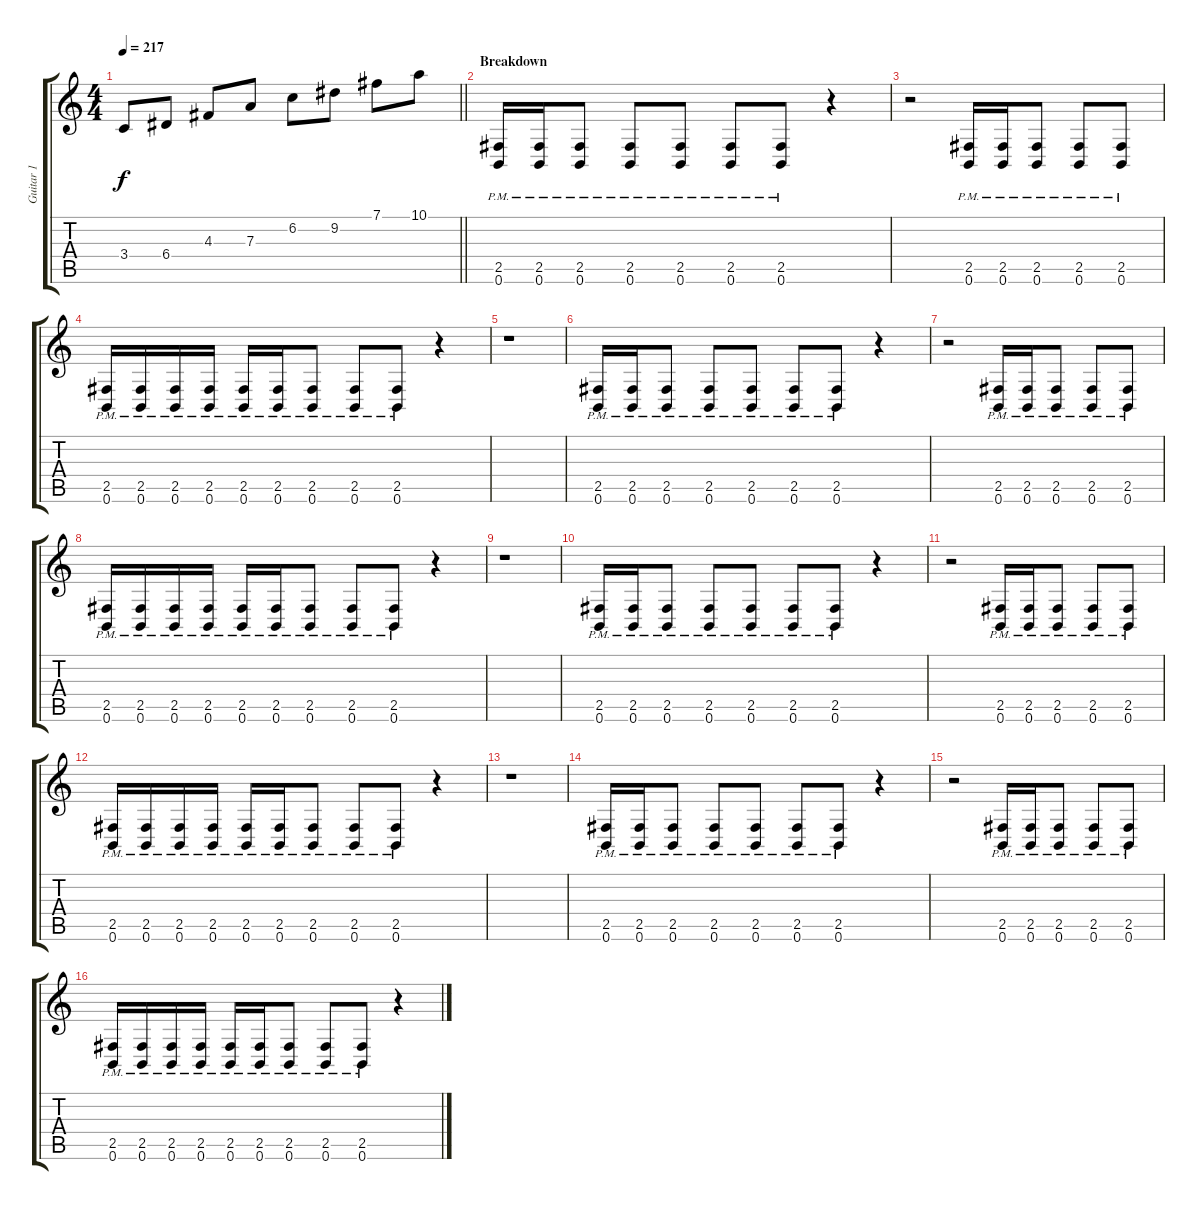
\track ("Guitar 1" "Guitar 1") {instrument distortionguitar}
\staff {score tabs}
\tuning (B3 Gb3 D3 A2 E2 B1) {hide}
\ts (4 4)
\tempo 217
\clef g2
\barLineRight lightlight
\ks c
3.4.8{dy f} 6.4.8 4.3.8 7.3.8 6.2.8 9.2.8 7.1.8 10.1.8 |
\section ("" "Breakdown")
(2.5{pm} 0.6{pm}).16 (2.5{pm} 0.6{pm}).16 (2.5{pm} 0.6{pm}).8 (2.5{pm} 0.6{pm}).8 (2.5{pm} 0.6{pm}).8 (2.5{pm} 0.6{pm}).8 (2.5{pm} 0.6{pm}).8 r.4 |
r.2 (2.5{pm} 0.6{pm}).16 (2.5{pm} 0.6{pm}).16 (2.5{pm} 0.6{pm}).8 (2.5{pm} 0.6{pm}).8 (2.5{pm} 0.6{pm}).8 |
(2.5{pm} 0.6{pm}).16 (2.5{pm} 0.6{pm}).16 (2.5{pm} 0.6{pm}).16 (2.5{pm} 0.6{pm}).16 (2.5{pm} 0.6{pm}).16 (2.5{pm} 0.6{pm}).16 (2.5{pm} 0.6{pm}).8 (2.5{pm} 0.6{pm}).8 (2.5{pm} 0.6{pm}).8 r.4 |
r.1 |
(2.5{pm} 0.6{pm}).16 (2.5{pm} 0.6{pm}).16 (2.5{pm} 0.6{pm}).8 (2.5{pm} 0.6{pm}).8 (2.5{pm} 0.6{pm}).8 (2.5{pm} 0.6{pm}).8 (2.5{pm} 0.6{pm}).8 r.4 |
r.2 (2.5{pm} 0.6{pm}).16 (2.5{pm} 0.6{pm}).16 (2.5{pm} 0.6{pm}).8 (2.5{pm} 0.6{pm}).8 (2.5{pm} 0.6{pm}).8 |
(2.5{pm} 0.6{pm}).16 (2.5{pm} 0.6{pm}).16 (2.5{pm} 0.6{pm}).16 (2.5{pm} 0.6{pm}).16 (2.5{pm} 0.6{pm}).16 (2.5{pm} 0.6{pm}).16 (2.5{pm} 0.6{pm}).8 (2.5{pm} 0.6{pm}).8 (2.5{pm} 0.6{pm}).8 r.4 |
r.1 |
(2.5{pm} 0.6{pm}).16 (2.5{pm} 0.6{pm}).16 (2.5{pm} 0.6{pm}).8 (2.5{pm} 0.6{pm}).8 (2.5{pm} 0.6{pm}).8 (2.5{pm} 0.6{pm}).8 (2.5{pm} 0.6{pm}).8 r.4 |
r.2 (2.5{pm} 0.6{pm}).16 (2.5{pm} 0.6{pm}).16 (2.5{pm} 0.6{pm}).8 (2.5{pm} 0.6{pm}).8 (2.5{pm} 0.6{pm}).8 |
(2.5{pm} 0.6{pm}).16 (2.5{pm} 0.6{pm}).16 (2.5{pm} 0.6{pm}).16 (2.5{pm} 0.6{pm}).16 (2.5{pm} 0.6{pm}).16 (2.5{pm} 0.6{pm}).16 (2.5{pm} 0.6{pm}).8 (2.5{pm} 0.6{pm}).8 (2.5{pm} 0.6{pm}).8 r.4 |
r.1 |
(2.5{pm} 0.6{pm}).16 (2.5{pm} 0.6{pm}).16 (2.5{pm} 0.6{pm}).8 (2.5{pm} 0.6{pm}).8 (2.5{pm} 0.6{pm}).8 (2.5{pm} 0.6{pm}).8 (2.5{pm} 0.6{pm}).8 r.4 |
r.2 (2.5{pm} 0.6{pm}).16 (2.5{pm} 0.6{pm}).16 (2.5{pm} 0.6{pm}).8 (2.5{pm} 0.6{pm}).8 (2.5{pm} 0.6{pm}).8 |
(2.5{pm} 0.6{pm}).16 (2.5{pm} 0.6{pm}).16 (2.5{pm} 0.6{pm}).16 (2.5{pm} 0.6{pm}).16 (2.5{pm} 0.6{pm}).16 (2.5{pm} 0.6{pm}).16 (2.5{pm} 0.6{pm}).8 (2.5{pm} 0.6{pm}).8 (2.5{pm} 0.6{pm}).8 r.4
